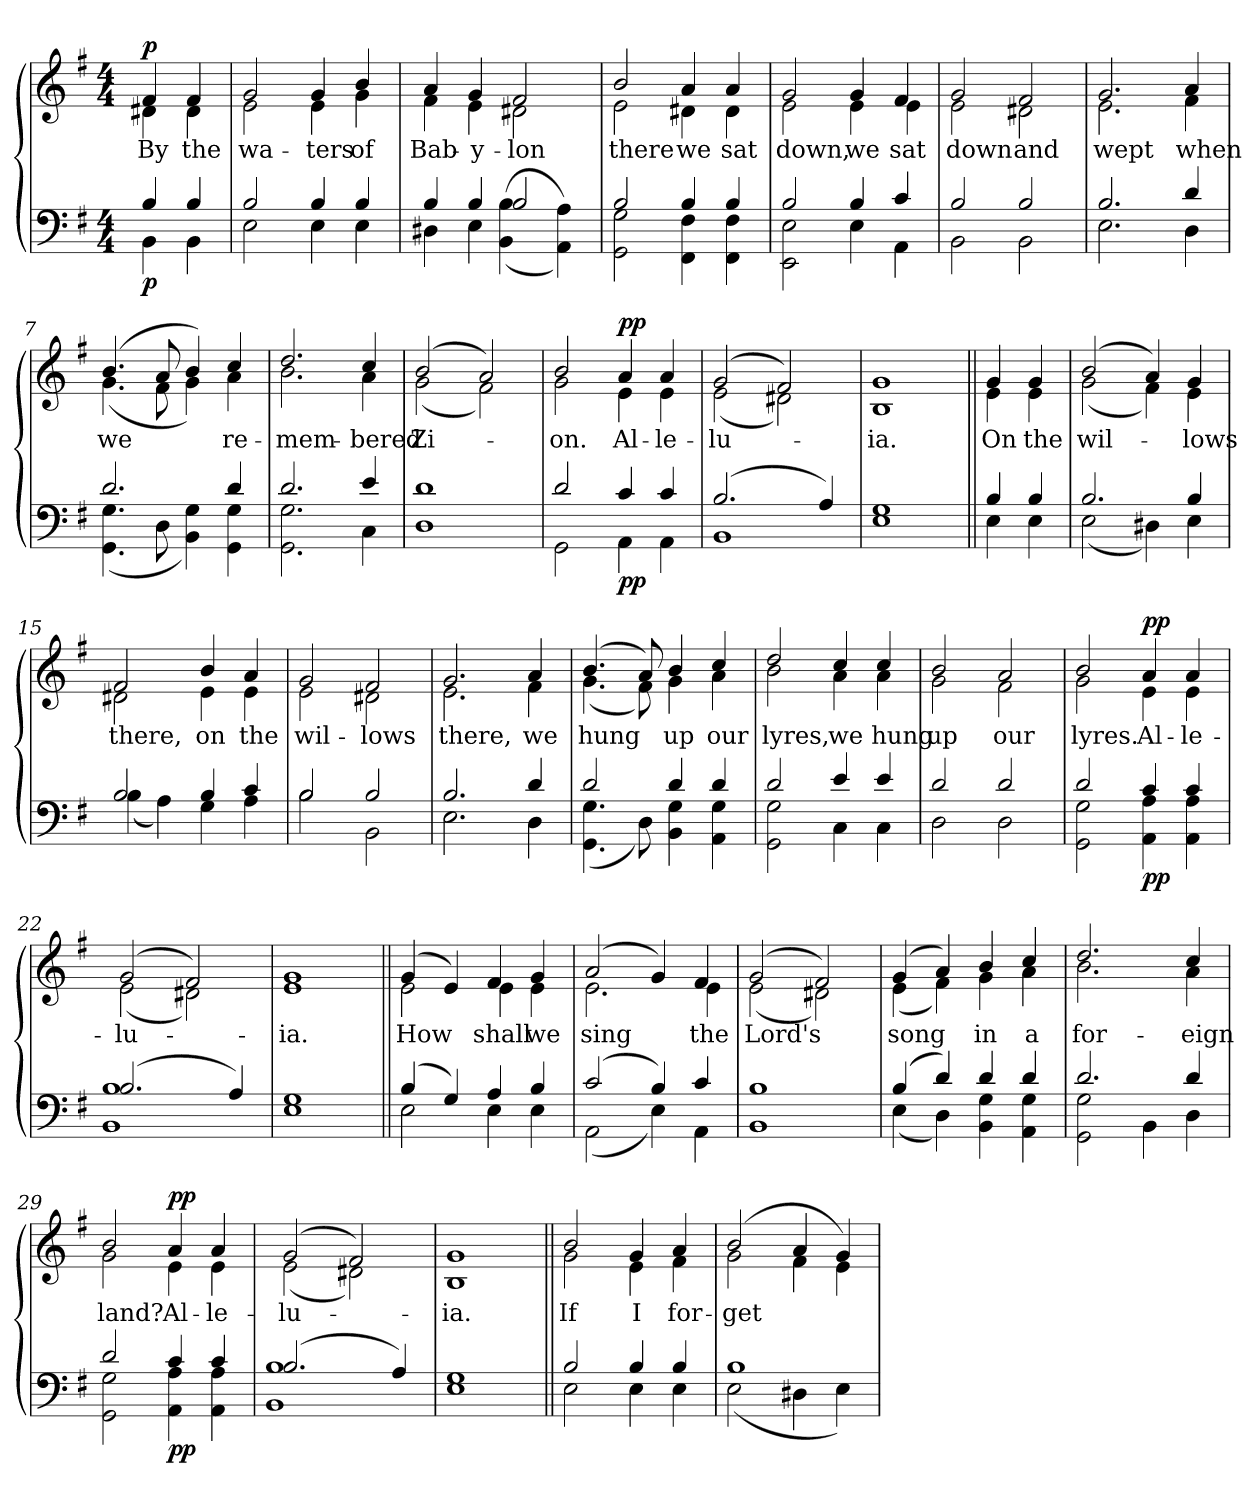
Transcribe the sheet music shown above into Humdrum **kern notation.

**kern	**dynam	**kern	**text	**dynam
*part2	*part2	*part1	*part1	*part1
*staff2	*staff2	*staff1	*staff1	*staff1
*clefF4	*	*clefG2	*	*
*k[f#]	*	*k[f#]	*	*
*e:	*	*e:	*	*
*M4/4	*	*M4/4	*	*
=	=	=	=	=
*^	*	*^	*	*
!	!	!LO:DY:b	!	!	!	!LO:DY:a
4B/	4BB\	p	4f#/	4d#X\	By	p
4B/	4BB\	.	4f#/	4d#\	the	.
=1	=1	=1	=1	=1	=1	=1
2B/	2E\	.	2g/	2e\	wa-	.
4B/	4E\	.	4g/	4e\	-ters	.
4B/	4E\	.	4b/	4g\	of	.
=2	=2	=2	=2	=2	=2	=2
4B/	4D#X\	.	4a/	4f#\	Bab-	.
4B/	4E\	.	4g/	4e\	-y-	.
2B/	((>4BB\ 4B\	.	2f#/	2d#X\	-lon	.
.	4AA\ 4A\))	.	.	.	.	.
=3	=3	=3	=3	=3	=3	=3
2B/	2GG\ 2G\	.	2b/	2e\	there	.
4B/	4FF#\ 4F#\	.	4a/	4d#X\	we	.
4B/	4FF#\ 4F#\	.	4a/	4d#\	sat	.
=4	=4	=4	=4	=4	=4	=4
2B/	2EE\ 2E\	.	2g/	2e\	down,	.
4B/	4E\	.	4g/	4e\	we	.
4c/	4AA\	.	4f#/	4e\	sat	.
=5	=5	=5	=5	=5	=5	=5
2B/	2BB\	.	2g/	2e\	down	.
2B/	2BB\	.	2f#/	2d#X\	and	.
!!LO:LB:g=z	!!
=6	=6	=6	=6	=6	=6	=6
2.B/	2.E\	.	2.g/	2.e\	wept	.
4d/	4D\	.	4a/	4f#\	when	.
=7	=7	=7	=7	=7	=7	=7
2.d/	(4.GG\ 4.G\	.	(4.b/	(4.g\	we	.
.	8D\	.	8a/	8f#\	.	.
.	4BB\ 4G\)	.	4b/)	4g\)	.	.
4d/	4GG\ 4G\	.	4cc/	4a\	re-	.
=8	=8	=8	=8	=8	=8	=8
2.d/	2.GG\ 2.G\	.	2.dd/	2.b\	-mem-	.
4e/	4C\	.	4cc/	4a\	-bered	.
=9	=9	=9	=9	=9	=9	=9
1d	1D	.	(2b/	(2g\	Zi-	.
.	.	.	2a/)	2f#\)	.	.
=10	=10	=10	=10	=10	=10	=10
2d/	2GG\	.	2b/	2g\	-on.	.
!	!	!LO:DY:b	!	!	!	!LO:DY:a
4c/	4AA\	pp	4a/	4e\	Al-	pp
4c/	4AA\	.	4a/	4e\	-le-	.
=11	=11	=11	=11	=11	=11	=11
(2.B/	1BB	.	(2g/	(2e\	-lu-	.
.	.	.	2f#/)	2d#X\)	.	.
4A/)	.	.	.	.	.	.
=12	=12	=12	=12	=12	=12	=12
1G	1E	.	1g	1B	-ia.	.
!!LO:LB:g=z	!!
=13||	=13||	=13||	=13||	=13||	=13||	=13||
4B/	4E\	.	4g/	4e\	On	.
4B/	4E\	.	4g/	4e\	the	.
=14	=14	=14	=14	=14	=14	=14
2.B/	(2E\	.	(2b/	(2g\	wil-	.
.	4D#X\)	.	4a/)	4f#\)	.	.
4B/	4E\	.	4g/	4e\	-lows	.
=15	=15	=15	=15	=15	=15	=15
2B/	(4B\	.	2f#/	2d#X\	there,	.
.	4A\)	.	.	.	.	.
4B/	4G\	.	4b/	4e\	on	.
4c/	4A\	.	4a/	4e\	the	.
=16	=16	=16	=16	=16	=16	=16
2B/	2B\	.	2g/	2e\	wil-	.
2B/	2BB\	.	2f#/	2d#X\	-lows	.
=17	=17	=17	=17	=17	=17	=17
2.B/	2.E\	.	2.g/	2.e\	there,	.
4d/	4D\	.	4a/	4f#\	we	.
=18	=18	=18	=18	=18	=18	=18
2d/	(4.GG\ 4.G\	.	(4.b/	(4.g\	hung	.
.	8D\)	.	8a/)	8f#\)	.	.
4d/	4BB\ 4G\	.	4b/	4g\	up	.
4d/	4AA\ 4G\	.	4cc/	4a\	our	.
!!LO:LB:g=z	!!
=19	=19	=19	=19	=19	=19	=19
2d/	2GG\ 2G\	.	2dd/	2b\	lyres,	.
4e/	4C\	.	4cc/	4a\	we	.
4e/	4C\	.	4cc/	4a\	hung	.
=20	=20	=20	=20	=20	=20	=20
2d/	2D\	.	2b/	2g\	up	.
2d/	2D\	.	2a/	2f#\	our	.
=21	=21	=21	=21	=21	=21	=21
2d/	2GG\ 2G\	.	2b/	2g\	lyres.	.
!	!	!LO:DY:b	!	!	!	!LO:DY:a
4c/	4AA\ 4A\	pp	4a/	4e\	Al-	pp
4c/	4AA\ 4A\	.	4a/	4e\	-le-	.
=22	=22	=22	=22	=22	=22	=22
(2.B/	1BB 1B	.	(2g/	(2e\	-lu-	.
.	.	.	2f#/)	2d#X\)	.	.
4A/)	.	.	.	.	.	.
=23	=23	=23	=23	=23	=23	=23
1G	1E	.	1g	1e	-ia.	.
=24||	=24||	=24||	=24||	=24||	=24||	=24||
(4B/	2E\	.	(4g/	2e\	How	.
4G/)	.	.	4e/)	.	.	.
4A/	4E\	.	4f#/	4e\	shall	.
4B/	4E\	.	4g/	4e\	we	.
=25	=25	=25	=25	=25	=25	=25
(2c/	(2AA\	.	(2a/	2.e\	sing	.
4B/)	4E\)	.	4g/)	.	.	.
4c/	4AA\	.	4f#/	4e\	the	.
!!LO:LB:g=z	!!
=26	=26	=26	=26	=26	=26	=26
1B	1BB	.	(2g/	(2e\	Lord's	.
.	.	.	2f#/)	2d#X\)	.	.
=27	=27	=27	=27	=27	=27	=27
(4B/	(4E\	.	(4g/	(4e\	song	.
4d/)	4D\)	.	4a/)	4f#\)	.	.
4d/	4BB\ 4G\	.	4b/	4g\	in	.
4d/	4AA\ 4G\	.	4cc/	4a\	a	.
=28	=28	=28	=28	=28	=28	=28
2.d/	2GG\ 2G\	.	2.dd/	2.b\	for-	.
.	4BB\	.	.	.	.	.
4d/	4D\	.	4cc/	4a\	-eign	.
=29	=29	=29	=29	=29	=29	=29
2d/	2GG\ 2G\	.	2b/	2g\	land?	.
!	!	!LO:DY:b	!	!	!	!LO:DY:a
4c/	4AA\ 4A\	pp	4a/	4e\	Al-	pp
4c/	4AA\ 4A\	.	4a/	4e\	-le-	.
=30	=30	=30	=30	=30	=30	=30
(2.B/	1BB 1B	.	(2g/	(2e\	-lu-	.
.	.	.	2f#/)	2d#X\)	.	.
4A/)	.	.	.	.	.	.
=31	=31	=31	=31	=31	=31	=31
1G	1E	.	1g	1B	-ia.	.
!!LO:PB:g=z	!!
=32||	=32||	=32||	=32||	=32||	=32||	=32||
2B/	2E\	.	2b/	2g\	If	.
4B/	4E\	.	4g/	4e\	I	.
4B/	4E\	.	4a/	4f#\	for-	.
=33	=33	=33	=33	=33	=33	=33
1B	(2E\	.	(2b/	2g\	-get	.
.	4D#X\	.	4a/	4f#\	.	.
.	4E\)	.	4g/)	4e\	.	.
*v	*v	*	*	*	*	*
*	*	*v	*v	*	*
=	=	=	=	=
*-	*-	*-	*-	*-
